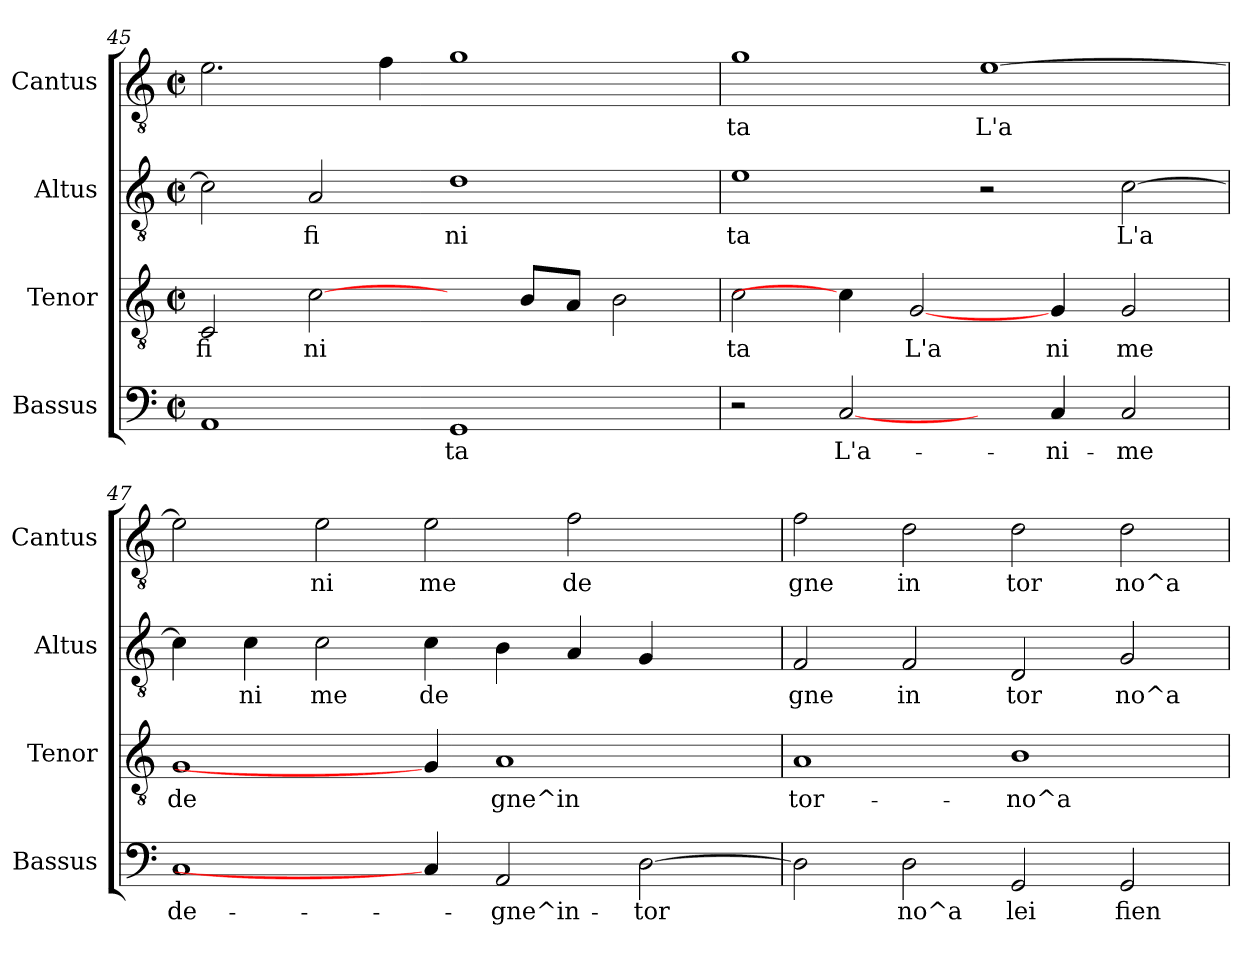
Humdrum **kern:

**kern	**text	**kern	**text	**kern	**text	**kern	**text
*part4	*part4	*part3	*part3	*part2	*part2	*part1	*part1
*staff4	*staff4	*staff3	*staff3	*staff2	*staff2	*staff1	*staff1
*I"Bassus	*	*I"Tenor	*	*I"Altus	*	*I"Cantus	*
*I'Bassus	*	*I'Tenor	*	*I'Altus	*	*I'Cantus	*
*clefF4	*	*clefGv2	*	*clefGv2	*	*clefGv2	*
*k[]	*	*k[]	*	*k[]	*	*k[]	*
*C:	*	*C:	*	*C:	*	*C:	*
*M2/2	*	*M2/2	*	*M2/2	*	*M2/2	*
*met(c|)	*	*met(c|)	*	*met(c|)	*	*met(c|)	*
=45	=45	=45	=45	=45	=45	=45	=45
!	!LO:LY:b:cj	!	!LO:LY:b:cj	!	!LO:LY:b:cj	!	!LO:LY:b:cj
1AA	--	2C/	fi	2c\]	.	2.e\	.
!	!	!	!LO:LY:b:cj	!	!LO:LY:b:cj	!	!
.	.	[2c\	ni	2A/	fi	.	.
!	!	!	!	!	!	!	!LO:LY:b:cj
.	.	.	.	.	.	4f\	.
!	!LO:LY:b:cj	!	!	!	!LO:LY:b:cj	!	!LO:LY:b:cj
1GG	-ta	4ryy	.	1d	ni	1g	.
!	!	!	!LO:LY:b:cj	!	!	!	!
.	.	8B/L	.	.	.	.	.
!	!	!	!LO:LY:b:cj	!	!	!	!
.	.	8A/J	.	.	.	.	.
!	!	!	!LO:LY:b:cj	!	!	!	!
.	.	2B\	.	.	.	.	.
=46	=46	=46	=46	=46	=46	=46	=46
!	!	!	!LO:LY:b:cj	!	!LO:LY:b:cj	!	!LO:LY:b:cj
2r	.	2c\	ta	1e	ta	1g	ta
!	!LO:LY:b:cj	!	!	!	!	!	!
[2C/	L'a-	4c\]	.	.	.	.	.
!	!	!	!LO:LY:b:cj	!	!	!	!
.	.	[2G/	L'a	.	.	.	.
!	!	!	!	!	!	!	!LO:LY:b:cj
4ryy	.	.	.	2r	.	[>1e	L'a
!	!LO:LY:b:cj	!	!LO:LY:b:cj	!	!	!	!
4C/	-ni-	4G/	ni	.	.	.	.
!	!LO:LY:b:cj	!	!LO:LY:b:cj	!	!LO:LY:b:cj	!	!
2C/	-me	2G/	me	[>2c\	L'a	.	.
=47	=47	=47	=47	=47	=47	=47	=47
!	!LO:LY:b:cj	!	!LO:LY:b:cj	!	!LO:LY:b:cj	!	!LO:LY:b:cj
1C	de-	1G	de	4c\]	.	2e\]	.
!	!	!	!	!	!LO:LY:b:cj	!	!
.	.	.	.	4c\	ni	.	.
!	!	!	!	!	!LO:LY:b:cj	!	!LO:LY:b:cj
.	.	.	.	2c\	me	2e\	ni
!	!	!	!	!	!LO:LY:b:cj	!	!LO:LY:b:cj
4C/]	.	4G/]	.	4c\	de	2e\	me
!	!LO:LY:b:cj	!	!LO:LY:b:cj	!	!LO:LY:b:cj	!	!
2AA/	-gne^in-	1A	gne^in	4B\	.	.	.
!	!	!	!	!	!LO:LY:b:cj	!	!LO:LY:b:cj
.	.	.	.	4A/	.	2f\	de
!	!LO:LY:b:cj	!	!	!	!LO:LY:b:cj	!	!
[<2D\	-tor-	.	.	4G/	.	.	.
.	.	.	.	4ryy	.	4ryy	.
!!LO:LB:g=z
=48	=48	=48	=48	=48	=48	=48	=48
!	!LO:LY:b:cj	!	!LO:LY:b:cj	!	!LO:LY:b:cj	!	!LO:LY:b:cj
2D\]	--	1A	tor-	2F/	gne	2f\	gne
!	!LO:LY:b:cj	!	!	!	!LO:LY:b:cj	!	!LO:LY:b:cj
2D\	-no^a	.	.	2F/	in	2d\	in
!	!LO:LY:b:cj	!	!LO:LY:b:cj	!	!LO:LY:b:cj	!	!LO:LY:b:cj
2GG/	lei	1B	-no^a	2D/	tor	2d\	tor
!	!LO:LY:b:cj	!	!	!	!LO:LY:b:cj	!	!LO:LY:b:cj
2GG/	fien	.	.	2G/	no^a	2d\	no^a
=	=	=	=	=	=	=	=
*-	*-	*-	*-	*-	*-	*-	*-
